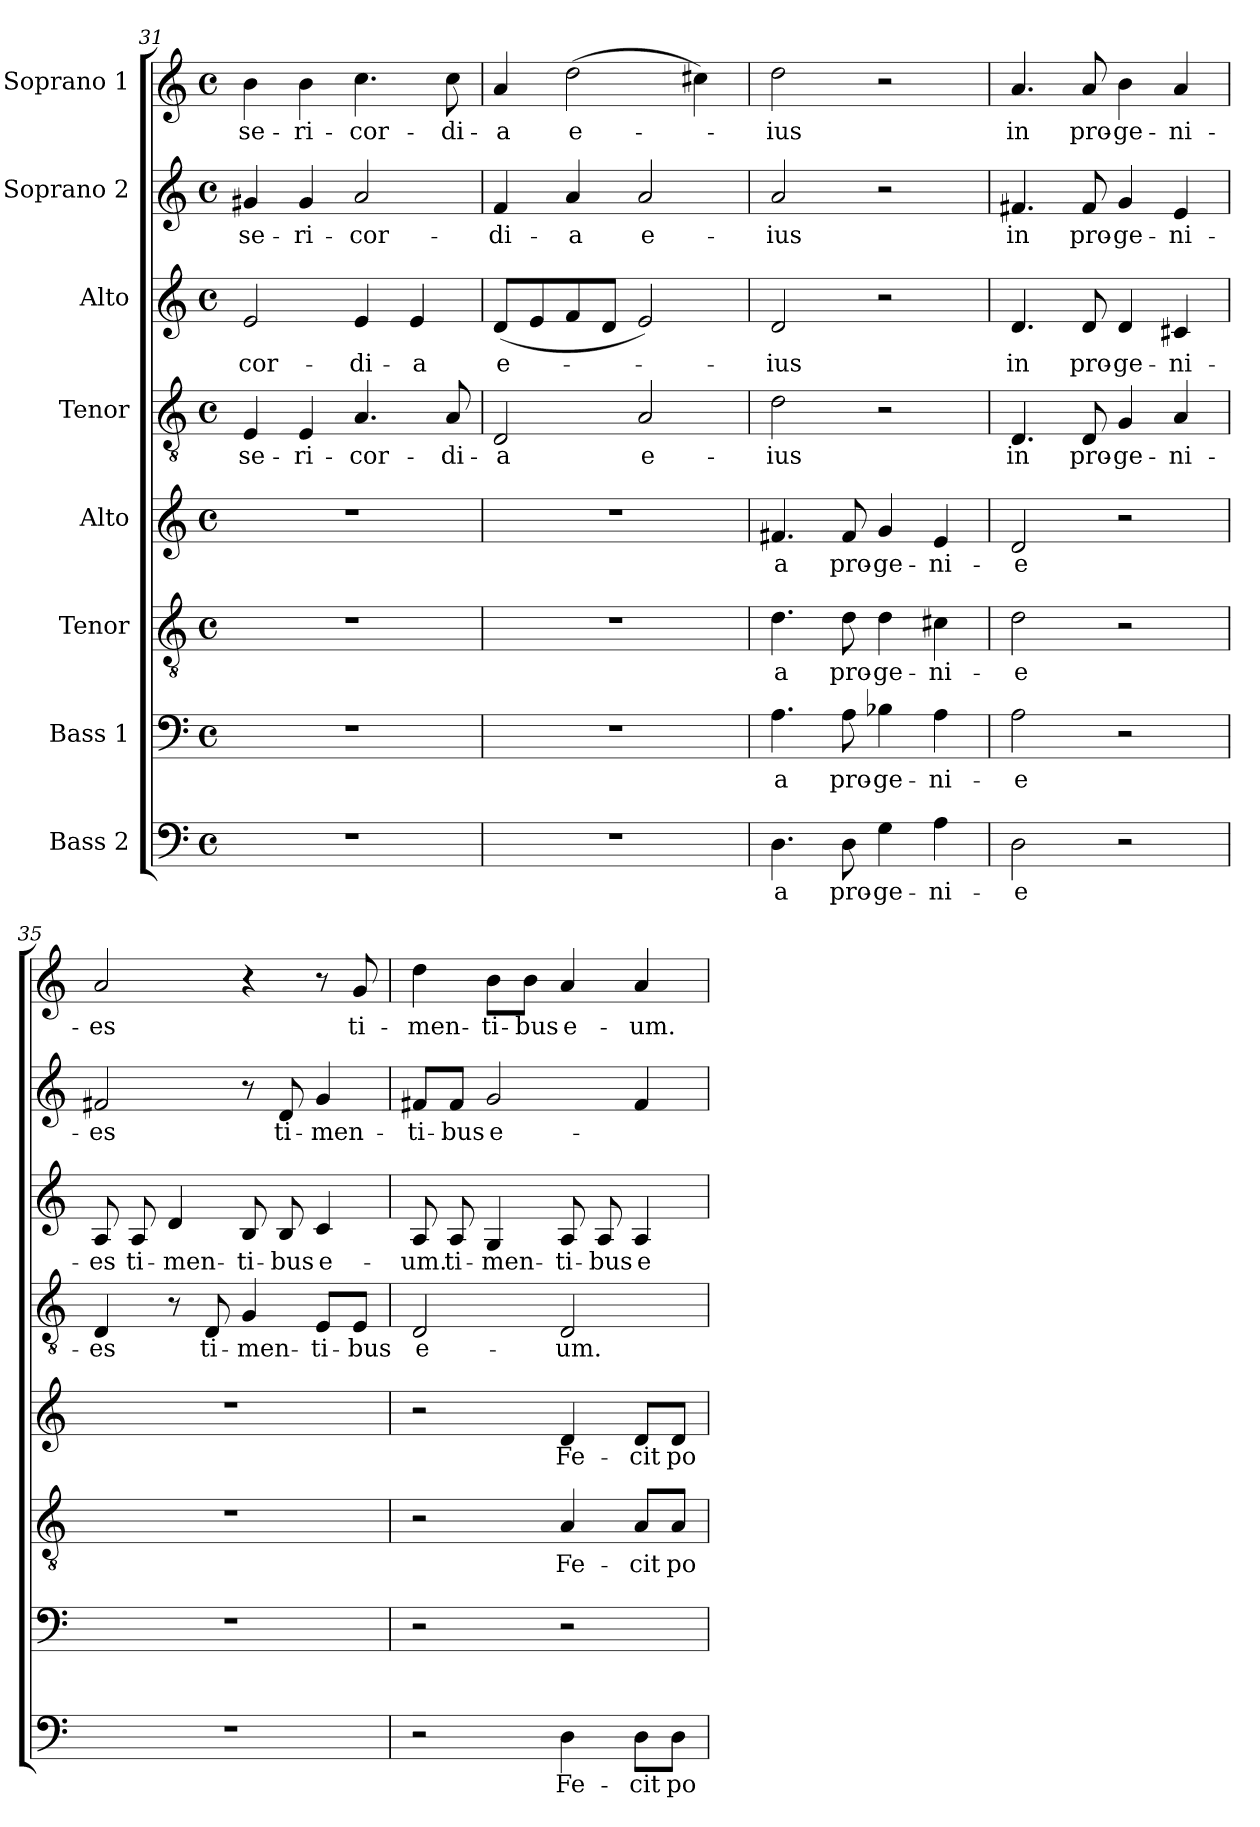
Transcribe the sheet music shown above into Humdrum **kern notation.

**kern	**text	**kern	**text	**kern	**text	**kern	**text	**kern	**text	**kern	**text	**kern	**text	**kern	**text
*part8	*part8	*part7	*part7	*part6	*part6	*part5	*part5	*part4	*part4	*part3	*part3	*part2	*part2	*part1	*part1
*staff8	*staff8	*staff7	*staff7	*staff6	*staff6	*staff5	*staff5	*staff4	*staff4	*staff3	*staff3	*staff2	*staff2	*staff1	*staff1
*I"Bass 2	*	*I"Bass 1	*	*I"Tenor	*	*I"Alto	*	*I"Tenor	*	*I"Alto	*	*I"Soprano 2	*	*I"Soprano 1	*
!!LO:PB:g=z
*clefF4	*	*clefF4	*	*clefGv2	*	*clefG2	*	*clefGv2	*	*clefG2	*	*clefG2	*	*clefG2	*
*k[]	*	*k[]	*	*k[]	*	*k[]	*	*k[]	*	*k[]	*	*k[]	*	*k[]	*
*C:	*	*C:	*	*C:	*	*C:	*	*C:	*	*C:	*	*C:	*	*C:	*
*M4/4	*	*M4/4	*	*M4/4	*	*M4/4	*	*M4/4	*	*M4/4	*	*M4/4	*	*M4/4	*
*met(c)	*	*met(c)	*	*met(c)	*	*met(c)	*	*met(c)	*	*met(c)	*	*met(c)	*	*met(c)	*
=31	=31	=31	=31	=31	=31	=31	=31	=31	=31	=31	=31	=31	=31	=31	=31
1r	.	1r	.	1r	.	1r	.	4E/	-se-	2e/	-cor-	4g#X/	-se-	4b\	-se-
.	.	.	.	.	.	.	.	4E/	-ri-	.	.	4g#/	-ri-	4b\	-ri-
.	.	.	.	.	.	.	.	4.A/	-cor-	4e/	-di-	2a/	-cor-	4.cc\	-cor-
.	.	.	.	.	.	.	.	.	.	4e/	-a	.	.	.	.
.	.	.	.	.	.	.	.	8A/	-di-	.	.	.	.	8cc\	-di-
=32	=32	=32	=32	=32	=32	=32	=32	=32	=32	=32	=32	=32	=32	=32	=32
1r	.	1r	.	1r	.	1r	.	2D/	-a	(8d/L	e-	4f/	-di-	4a/	-a
.	.	.	.	.	.	.	.	.	.	8e/	.	.	.	.	.
.	.	.	.	.	.	.	.	.	.	8f/	.	4a/	-a	(2dd\	e-
.	.	.	.	.	.	.	.	.	.	8d/J	.	.	.	.	.
.	.	.	.	.	.	.	.	2A/	e-	2e/)	.	2a/	e-	.	.
.	.	.	.	.	.	.	.	.	.	.	.	.	.	4cc#X\)	.
=33	=33	=33	=33	=33	=33	=33	=33	=33	=33	=33	=33	=33	=33	=33	=33
4.D\	a	4.A\	a	4.d\	a	4.f#X/	a	2d\	-ius	2d/	-ius	2a/	-ius	2dd\	-ius
8D\	pro-	8A\	pro-	8d\	pro-	8f#/	pro-	.	.	.	.	.	.	.	.
4G\	-ge-	4B-X\	-ge-	4d\	-ge-	4g/	-ge-	2r	.	2r	.	2r	.	2r	.
4A\	-ni-	4A\	-ni-	4c#X\	-ni-	4e/	-ni-	.	.	.	.	.	.	.	.
=34	=34	=34	=34	=34	=34	=34	=34	=34	=34	=34	=34	=34	=34	=34	=34
2D\	-e	2A\	-e	2d\	-e	2d/	-e	4.D/	in	4.d/	in	4.f#X/	in	4.a/	in
.	.	.	.	.	.	.	.	8D/	pro-	8d/	pro-	8f#/	pro-	8a/	pro-
2r	.	2r	.	2r	.	2r	.	4G/	-ge-	4d/	-ge-	4g/	-ge-	4b\	-ge-
.	.	.	.	.	.	.	.	4A/	-ni-	4c#X/	-ni-	4e/	-ni-	4a/	-ni-
=35	=35	=35	=35	=35	=35	=35	=35	=35	=35	=35	=35	=35	=35	=35	=35
1r	.	1r	.	1r	.	1r	.	4D/	-es	8A/	-es	2f#X/	-es	2a/	-es
.	.	.	.	.	.	.	.	.	.	8A/	ti-	.	.	.	.
.	.	.	.	.	.	.	.	8r	.	4d/	-men-	.	.	.	.
.	.	.	.	.	.	.	.	8D/	ti-	.	.	.	.	.	.
.	.	.	.	.	.	.	.	4G/	-men-	8B/	-ti-	8r	.	4r	.
.	.	.	.	.	.	.	.	.	.	8B/	-bus	8d/	ti-	.	.
.	.	.	.	.	.	.	.	8E/L	-ti-	4c/	e-	4g/	-men-	8r	.
.	.	.	.	.	.	.	.	8E/J	-bus	.	.	.	.	8g/	ti-
=36	=36	=36	=36	=36	=36	=36	=36	=36	=36	=36	=36	=36	=36	=36	=36
2r	.	2r	.	2r	.	2r	.	2D/	e-	8A/	-um.	8f#X/L	-ti-	4dd\	-men-
.	.	.	.	.	.	.	.	.	.	8A/	ti-	8f#/J	-bus	.	.
.	.	.	.	.	.	.	.	.	.	4G/	-men-	2g/	e-	8b\L	-ti-
.	.	.	.	.	.	.	.	.	.	.	.	.	.	8b\J	-bus
4D\	Fe-	2r	.	4A/	Fe-	4d/	Fe-	2D/	-um.	8A/	-ti-	.	.	4a/	e-
.	.	.	.	.	.	.	.	.	.	8A/	-bus	.	.	.	.
8D\L	-cit	.	.	8A/L	-cit	8d/L	-cit	.	.	4A/	e-	4f#/	.	4a/	-um.
8D\J	po-	.	.	8A/J	po-	8d/J	po-	.	.	.	.	.	.	.	.
=	=	=	=	=	=	=	=	=	=	=	=	=	=	=	=
*-	*-	*-	*-	*-	*-	*-	*-	*-	*-	*-	*-	*-	*-	*-	*-
